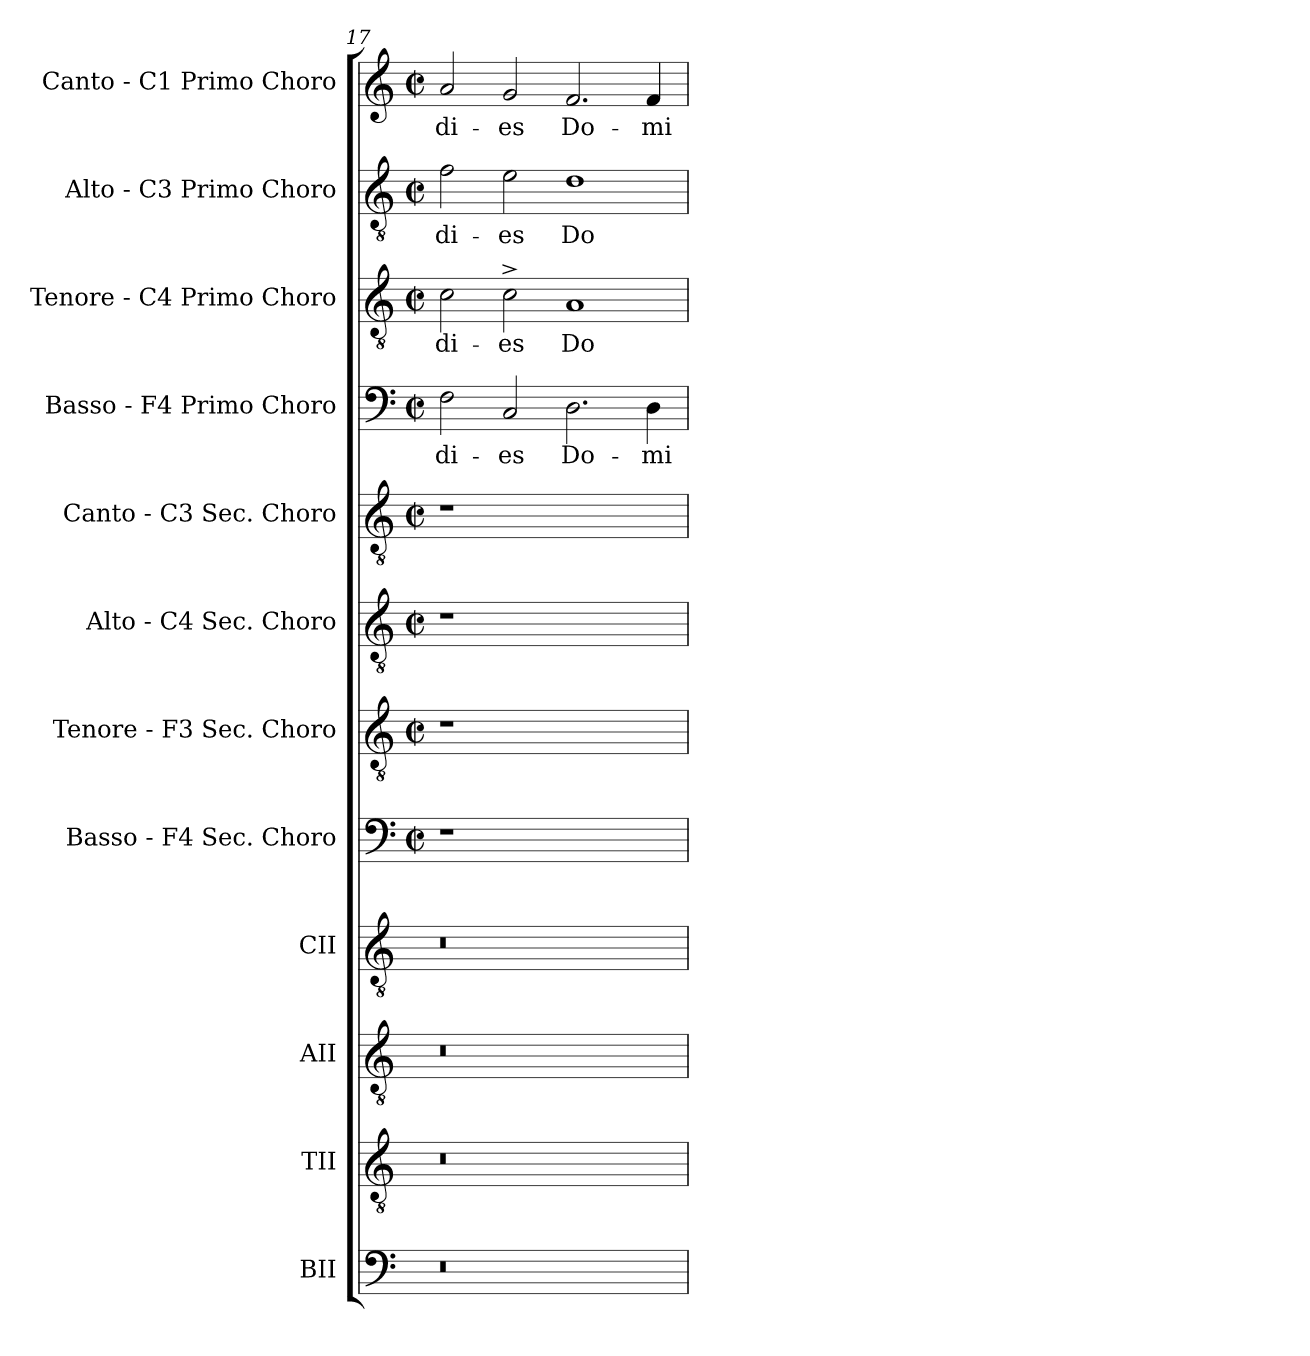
**kern	**kern	**kern	**kern	**kern	**kern	**kern	**kern	**kern	**text	**kern	**text	**kern	**text	**kern	**text
*part12	*part11	*part10	*part9	*part8	*part7	*part6	*part5	*part4	*part4	*part3	*part3	*part2	*part2	*part1	*part1
*staff12	*staff11	*staff10	*staff9	*staff8	*staff7	*staff6	*staff5	*staff4	*staff4	*staff3	*staff3	*staff2	*staff2	*staff1	*staff1
*I"BII	*I"TII	*I"AII	*I"CII	*I"Basso - F4  Sec. Choro	*I"Tenore - F3  Sec. Choro	*I"Alto - C4  Sec. Choro	*I"Canto - C3  Sec. Choro	*I"Basso - F4  Primo Choro	*	*I"Tenore - C4  Primo Choro	*	*I"Alto - C3  Primo Choro	*	*I"Canto - C1  Primo Choro	*
*I'BII	*I'TII	*I'AII	*I'CII	*I'Ch	*I'Ch	*I'Ch	*I'Ch	*I'BI	*	*I'TI	*	*I'AI	*	*I'CI	*
*clefF4	*clefGv2	*clefGv2	*clefGv2	*clefF4	*clefGv2	*clefGv2	*clefGv2	*clefF4	*	*clefGv2	*	*clefGv2	*	*clefG2	*
*	*	*	*	*M2/2	*M2/2	*M2/2	*M2/2	*M2/2	*	*M2/2	*	*M2/2	*	*M2/2	*
*	*	*	*	*met(c|)	*met(c|)	*met(c|)	*met(c|)	*met(c|)	*	*met(c|)	*	*met(c|)	*	*met(c|)	*
=17	=17	=17	=17	=17	=17	=17	=17	=17	=17	=17	=17	=17	=17	=17	=17
!	!	!	!	!	!	!	!	!	!LO:LY:b:cj	!	!LO:LY:b:cj	!	!LO:LY:b:cj	!	!LO:LY:b:cj
0r	0r	0r	0r	1r	1r	1r	1r	2F\	di-	2c\	di-	2f\	di-	2a/	di-
!	!	!	!	!	!	!	!	!	!LO:LY:b:cj	!	!LO:LY:b:cj	!	!LO:LY:b:cj	!	!LO:LY:b:cj
.	.	.	.	.	.	.	.	2C/	-es	2c^<\	-es	2e\	-es	2g/	-es
!	!	!	!	!	!	!	!	!	!LO:LY:b:cj	!	!LO:LY:b:cj	!	!LO:LY:b:cj	!	!LO:LY:b:cj
.	.	.	.	1ryy	1ryy	1ryy	1ryy	2.D\	Do-	1A	Do-	1d	Do-	2.f/	Do-
!	!	!	!	!	!	!	!	!	!LO:LY:b:cj	!	!	!	!	!	!LO:LY:b:cj
.	.	.	.	.	.	.	.	4D\	-mi-	.	.	.	.	4f/	-mi-
=	=	=	=	=	=	=	=	=	=	=	=	=	=	=	=
*-	*-	*-	*-	*-	*-	*-	*-	*-	*-	*-	*-	*-	*-	*-	*-
